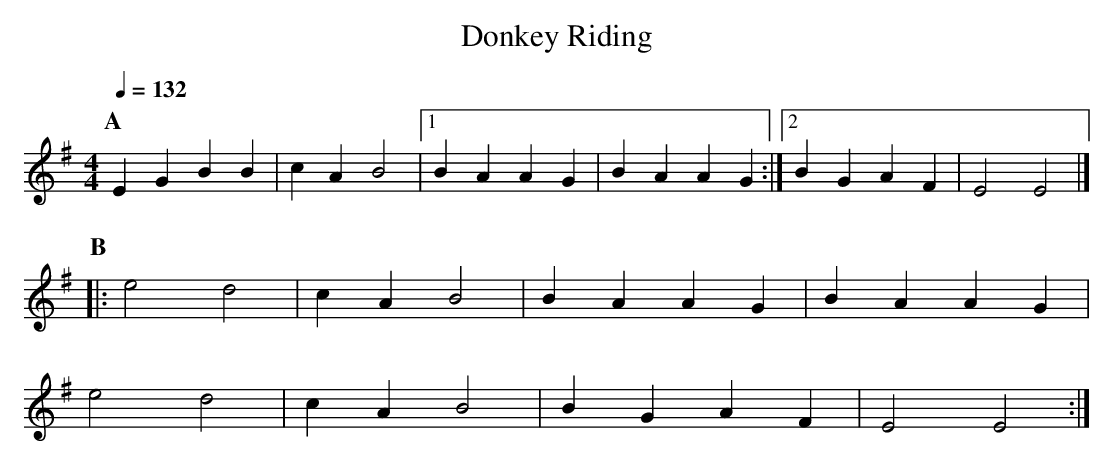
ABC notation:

X:1
T:Donkey Riding
M:4/4
L:1/4
Q:1/4=132
K:G
P:A
E G B B | c A B2 |1 B A A G | B A A G :|2 B G A F | E2 E2 |]
P:B
|: e2 d2 | c A B2 | B A A G | B A A G |
e2 d2 | c A B2 | B G A F | E2 E2 :|
